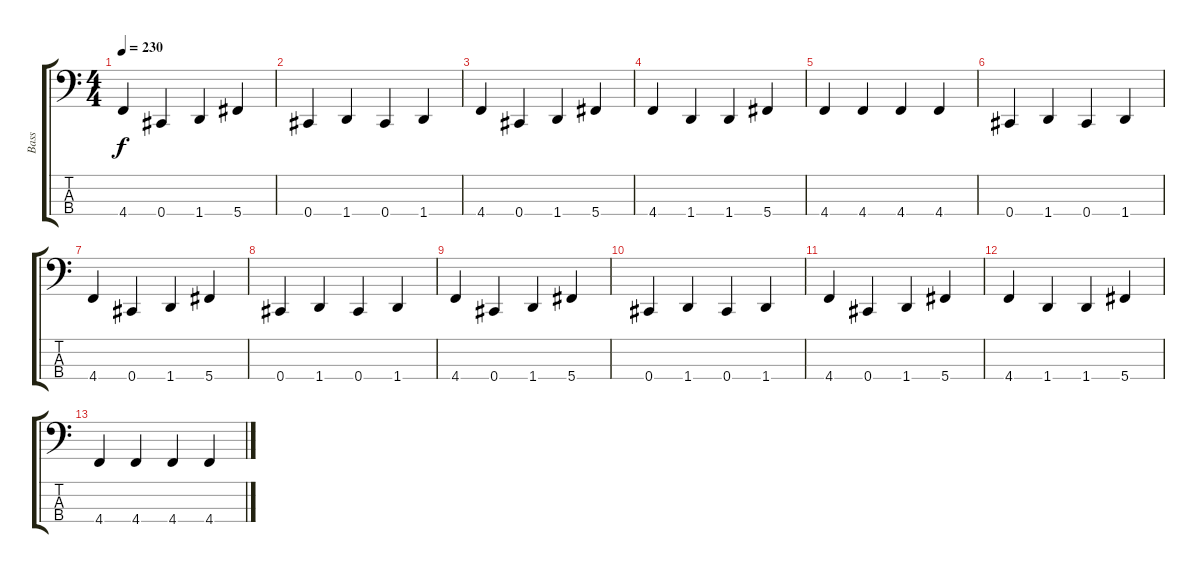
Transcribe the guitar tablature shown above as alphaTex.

\track ("Bass" "Bass") {instrument electricbasspick}
\staff {score tabs}
\tuning (E2 B1 Gb1 Db1) {hide}
\ts (4 4)
\tempo 230
\clef f4
\ks c
4.4.4{dy f} 0.4.4 1.4.4 5.4.4 |
0.4.4 1.4.4 0.4.4 1.4.4 |
4.4.4 0.4.4 1.4.4 5.4.4 |
4.4.4 1.4.4 1.4.4 5.4.4 |
4.4.4 4.4.4 4.4.4 4.4.4 |
0.4.4 1.4.4 0.4.4 1.4.4 |
4.4.4 0.4.4 1.4.4 5.4.4 |
0.4.4 1.4.4 0.4.4 1.4.4 |
4.4.4 0.4.4 1.4.4 5.4.4 |
0.4.4 1.4.4 0.4.4 1.4.4 |
4.4.4 0.4.4 1.4.4 5.4.4 |
4.4.4 1.4.4 1.4.4 5.4.4 |
4.4.4 4.4.4 4.4.4 4.4.4
